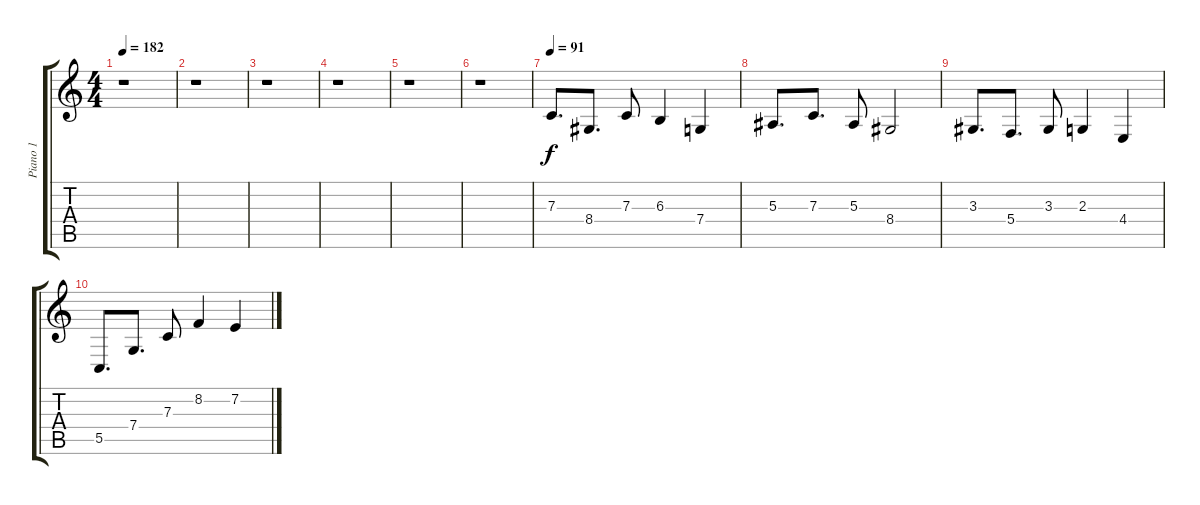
\track ("Piano 1" "Piano 1") {instrument acousticgrandpiano}
\staff {score tabs}
\tuning (D4 A3 F3 C3 G2 C2) {hide}
\ts (4 4)
\tempo 182
\clef g2
\ks c
r.1{dy f} |
r.1 |
r.1 |
r.1 |
r.1 |
r.1 |
\tempo 91
7.3.8{d} 8.4.8{d} 7.3.8 6.3.4 7.4.4 |
5.3.8{d} 7.3.8{d} 5.3.8 8.4.2 |
3.3.8{d} 5.4.8{d} 3.3.8 2.3.4 4.4.4 |
5.5.8{d} 7.4.8{d} 7.3.8 8.2.4 7.2.4
